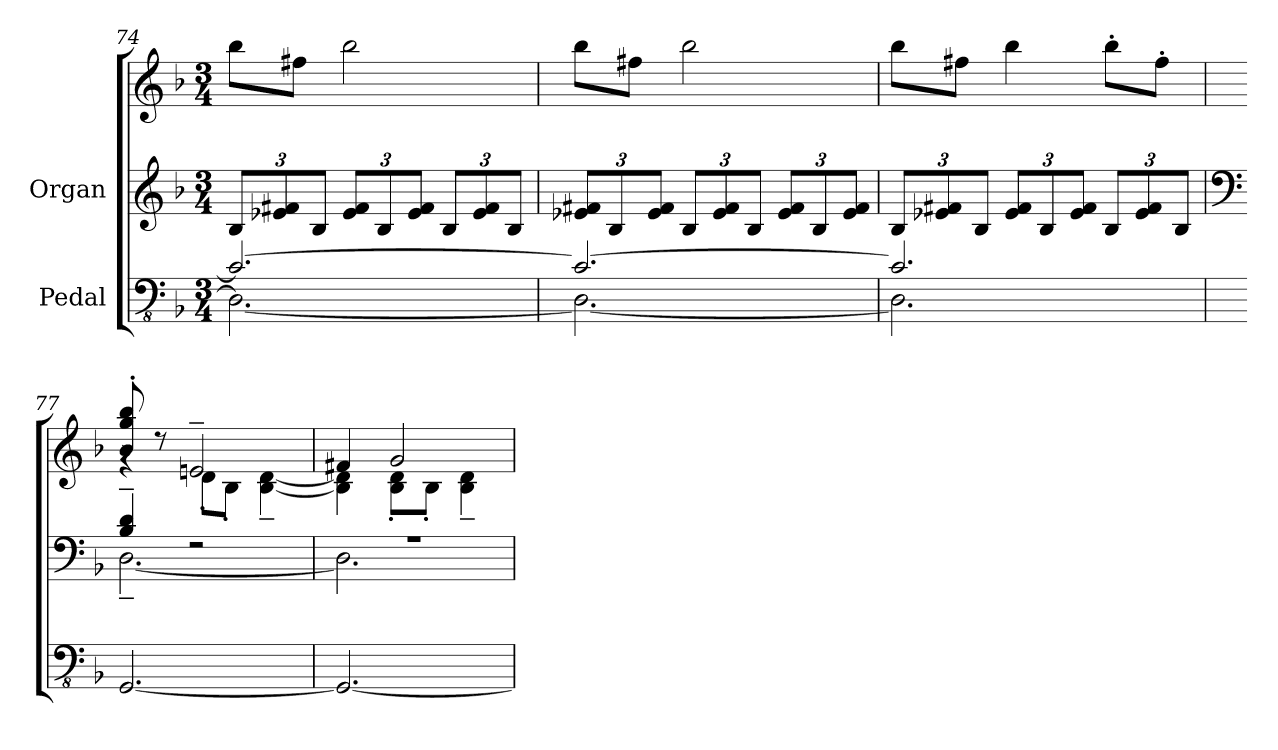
**kern	**kern	**kern
*part2	*part1	*part1
*staff3	*staff2	*staff1
*I"Pedal	*I"Organ	*
*clefFv4	*clefG2	*clefG2
*k[b-]	*k[b-]	*k[b-]
*M3/4	*M3/4	*M3/4
=74	=74	=74
*^	*	*
*	*	*Xbrackettup	*
2.C/_	2.DD\_	12B-/L	8bb-\L
.	.	12e-X/ 12f#X/	.
.	.	.	8ff#X\J
.	.	12B-/J	.
.	.	12e-/ 12f#/L	2bb-\
.	.	12B-/	.
.	.	12e-/ 12f#/J	.
.	.	12B-/L	.
.	.	12e-/ 12f#/	.
.	.	12B-/J	.
=75	=75	=75	=75
2.C/_	2.DD\_	12e-X/ 12f#X/L	8bb-\L
.	.	12B-/	.
.	.	.	8ff#X\J
.	.	12e-/ 12f#/J	.
.	.	12B-/L	2bb-\
.	.	12e-/ 12f#/	.
.	.	12B-/J	.
.	.	12e-/ 12f#/L	.
.	.	12B-/	.
.	.	12e-/ 12f#/J	.
!!LO:LB:g=z
=76	=76	=76	=76
2.C/]	2.DD\]	12B-/L	8bb-\L
.	.	12e-X/ 12f#X/	.
.	.	.	8ff#X\J
.	.	12B-/J	.
.	.	12e-/ 12f#/L	4bb-\
.	.	12B-/	.
.	.	12e-/ 12f#/J	.
.	.	12B-/L	8bb-'\L
.	.	12e-/ 12f#/	.
.	.	.	8ff#'\J
.	.	12B-/J	.
*v	*v	*	*
=77	=77	=77
*	*clefF4	*
*	*^	*^
[2.GGG/	4B-/~ 4d/~	[2.D~\	8b-/' 8gg/' 8bb-/'	4rg
.	.	.	8r	.
.	2rF	.	2en~/	8d'\L
.	.	.	.	8B-'\J
.	.	.	.	[4B-\~ [4d\~
=78	=78	=78	=78	=78
2.GGG/_	2.r	2.D\]	4f#X/	4B-\] 4d\]
.	.	.	2g/	8B-\' 8d\'L
.	.	.	.	8B-'\J
.	.	.	.	4B-\~ 4d\~
*	*v	*v	*	*
*	*	*v	*v
=	=	=
*-	*-	*-
